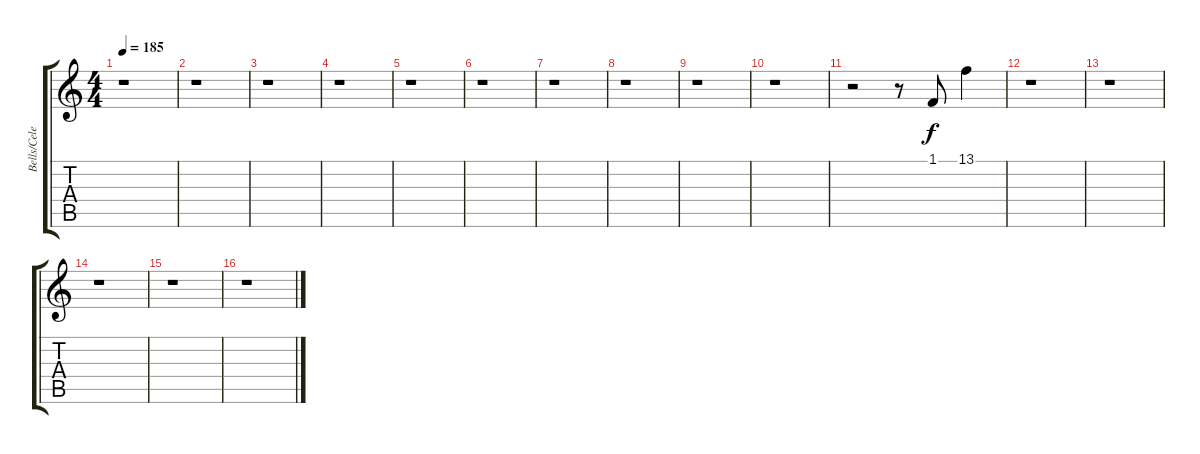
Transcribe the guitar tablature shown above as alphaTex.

\track ("Bells/Celeste (Synth I)" "Bells/Cele") {instrument celesta}
\staff {score tabs}
\tuning (E4 B3 G3 D3 A2 E2) {hide}
\ts (4 4)
\tempo 185
\clef g2
\ks c
r.1{dy f} |
r.1 |
r.1 |
r.1 |
r.1 |
r.1 |
r.1 |
r.1 |
r.1 |
r.1 |
r.2 r.8 1.1.8 13.1.4 |
r.1 |
r.1 |
r.1 |
r.1 |
r.1
